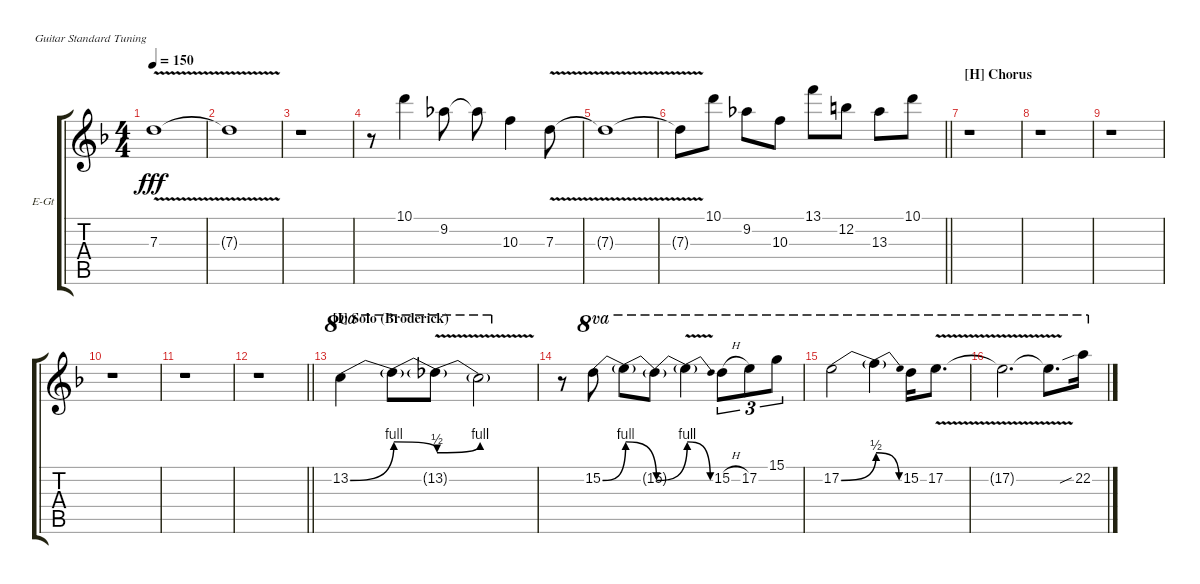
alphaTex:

\bracketExtendMode groupsimilarinstruments
\firstSystemTrackNameOrientation horizontal
\otherSystemsTrackNameOrientation horizontal
\track ("Lead 1 (Distortion)" "E-Gt") {instrument distortionguitar}
\staff {score tabs}
\tuning (E4 B3 G3 D3 A2 E2)
\ts (4 4)
\tempo 150
\clef g2
\ks dminor
7.3{v t}.1{dy fff} |
7.3{v t}.1 |
r.1 |
r.8 10.1.4 9.2.8 9.2{t}.8 10.3.4 7.3{v}.8 |
7.3{v t}.1 |
\barLineRight lightlight
7.3{v t}.8 10.1.8 9.2.8 10.3.8 13.1.8 12.2.8 13.3.8 10.1.8 |
\section ("H" "Chorus")
r.1 |
r.1 |
r.1 |
r.1 |
r.1 |
\barLineRight lightlight
r.1 |
\section ("I" "Solo (Broderick)")
13.2{be (bend 0 0 3.5999999999999996 4)}.4{ot 8va} 13.2{be (release 0 4 0.6 2) t}.8{ot 8va} 13.2{be (bend 0 2 2.4 4) v t}.8{ot 8va} 13.2{be (hold 0 0 60 0) v t}.2{ot 8va} |
r.8 15.2{be (bend 0 0 2.4 4)}.8{ot 8va} 15.2{be (release 0 4 15 0) t}.8{ot 8va} 15.2{be (bend 0 0 6.6 4) t}.8{ot 8va} 15.2{be (release 58.8 4 59.4 0) v t}.4{ot 8va} 15.2{h}.8{tu (3 2) ot 8va} 17.2.8{tu (3 2) ot 8va} 15.1.8{tu (3 2) ot 8va} |
17.2{be (bend 0 0 5.3999999999999995 2)}.2{ot 8va} 17.2{be (release 0 2 59.4 0) t}.4{ot 8va} 15.2.16{ot 8va} 17.2{v}.8{d ot 8va} |
17.2{v t}.2{d ot 8va} 17.2{v t}.8{d ot 8va} 22.2{sib}.16{ot 8va}
